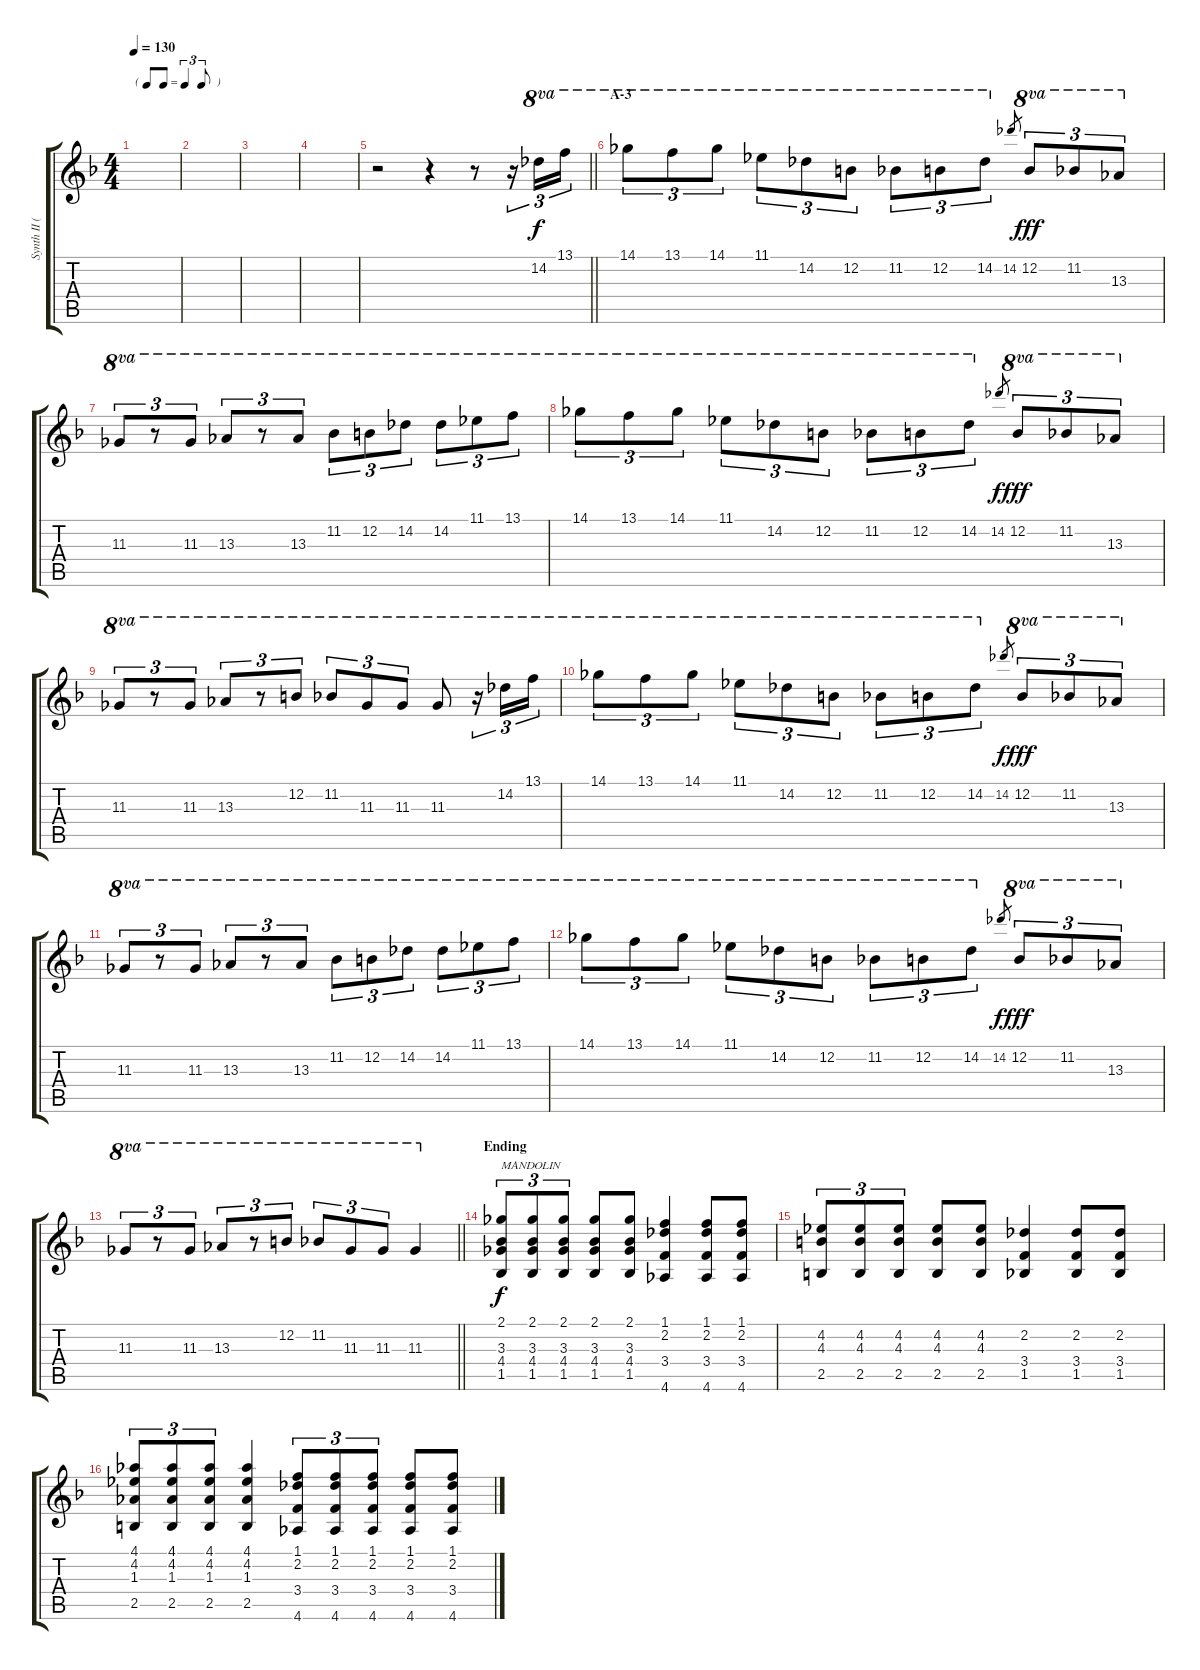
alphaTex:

\track ("Synth II (Kotobuki Tsumugi)" "Synth II (") {mute instrument banjo}
\staff {score tabs}
\tuning (E4 B3 G3 D3 A2 E2) {hide}
\displaytranspose 12
\ts (4 4)
\tf triplet8th
\tempo 130
\clef g2
\ks f
|
|
|
|
\barLineRight lightlight
r.2 r.4 r.8 r.16{tu (3 2)} 14.2.16{tu (3 2) ot 8va} 13.1.16{tu (3 2) ot 8va} |
\section ("" "A-3")
14.1.8{tu (3 2) ot 8va} 13.1.8{tu (3 2) ot 8va} 14.1.8{tu (3 2) ot 8va} 11.1.8{tu (3 2) ot 8va} 14.2.8{tu (3 2) ot 8va} 12.2.8{tu (3 2) ot 8va} 11.2.8{tu (3 2) ot 8va} 12.2.8{tu (3 2) ot 8va} 14.2.8{tu (3 2) ot 8va} 14.2.8{gr dy f} 12.2.8{tu (3 2) ot 8va dy fff} 11.2.8{tu (3 2) ot 8va} 13.3.8{tu (3 2) ot 8va} |
11.3.8{tu (3 2) ot 8va} r.8{tu (3 2) ot 8va} 11.3.8{tu (3 2) ot 8va} 13.3.8{tu (3 2) ot 8va} r.8{tu (3 2) ot 8va} 13.3.8{tu (3 2) ot 8va} 11.2.8{tu (3 2) ot 8va} 12.2.8{tu (3 2) ot 8va} 14.2.8{tu (3 2) ot 8va} 14.2.8{tu (3 2) ot 8va} 11.1.8{tu (3 2) ot 8va} 13.1.8{tu (3 2) ot 8va} |
14.1.8{tu (3 2) ot 8va} 13.1.8{tu (3 2) ot 8va} 14.1.8{tu (3 2) ot 8va} 11.1.8{tu (3 2) ot 8va} 14.2.8{tu (3 2) ot 8va} 12.2.8{tu (3 2) ot 8va} 11.2.8{tu (3 2) ot 8va} 12.2.8{tu (3 2) ot 8va} 14.2.8{tu (3 2) ot 8va} 14.2.8{gr dy f} 12.2.8{tu (3 2) ot 8va dy fff} 11.2.8{tu (3 2) ot 8va} 13.3.8{tu (3 2) ot 8va} |
11.3.8{tu (3 2) ot 8va} r.8{tu (3 2) ot 8va} 11.3.8{tu (3 2) ot 8va} 13.3.8{tu (3 2) ot 8va} r.8{tu (3 2) ot 8va} 12.2.8{tu (3 2) ot 8va} 11.2.8{tu (3 2) ot 8va} 11.3.8{tu (3 2) ot 8va} 11.3.8{tu (3 2) ot 8va} 11.3.8{ot 8va} r.16{tu (3 2) ot 8va} 14.2.16{tu (3 2) ot 8va} 13.1.16{tu (3 2) ot 8va} |
14.1.8{tu (3 2) ot 8va} 13.1.8{tu (3 2) ot 8va} 14.1.8{tu (3 2) ot 8va} 11.1.8{tu (3 2) ot 8va} 14.2.8{tu (3 2) ot 8va} 12.2.8{tu (3 2) ot 8va} 11.2.8{tu (3 2) ot 8va} 12.2.8{tu (3 2) ot 8va} 14.2.8{tu (3 2) ot 8va} 14.2.8{gr dy f} 12.2.8{tu (3 2) ot 8va dy fff} 11.2.8{tu (3 2) ot 8va} 13.3.8{tu (3 2) ot 8va} |
11.3.8{tu (3 2) ot 8va} r.8{tu (3 2) ot 8va} 11.3.8{tu (3 2) ot 8va} 13.3.8{tu (3 2) ot 8va} r.8{tu (3 2) ot 8va} 13.3.8{tu (3 2) ot 8va} 11.2.8{tu (3 2) ot 8va} 12.2.8{tu (3 2) ot 8va} 14.2.8{tu (3 2) ot 8va} 14.2.8{tu (3 2) ot 8va} 11.1.8{tu (3 2) ot 8va} 13.1.8{tu (3 2) ot 8va} |
14.1.8{tu (3 2) ot 8va} 13.1.8{tu (3 2) ot 8va} 14.1.8{tu (3 2) ot 8va} 11.1.8{tu (3 2) ot 8va} 14.2.8{tu (3 2) ot 8va} 12.2.8{tu (3 2) ot 8va} 11.2.8{tu (3 2) ot 8va} 12.2.8{tu (3 2) ot 8va} 14.2.8{tu (3 2) ot 8va} 14.2.8{gr dy f} 12.2.8{tu (3 2) ot 8va dy fff} 11.2.8{tu (3 2) ot 8va} 13.3.8{tu (3 2) ot 8va} |
\barLineRight lightlight
11.3.8{tu (3 2) ot 8va} r.8{tu (3 2) ot 8va} 11.3.8{tu (3 2) ot 8va} 13.3.8{tu (3 2) ot 8va} r.8{tu (3 2) ot 8va} 12.2.8{tu (3 2) ot 8va} 11.2.8{tu (3 2) ot 8va} 11.3.8{tu (3 2) ot 8va} 11.3.8{tu (3 2) ot 8va} 11.3.4{ot 8va} |
\section ("" "Ending")
(2.1 3.3 4.4 1.5).8{tu (3 2) txt "MANDOLIN" dy f instrument banjo} (2.1 3.3 4.4 1.5).8{tu (3 2)} (2.1 3.3 4.4 1.5).8{tu (3 2)} (2.1 3.3 4.4 1.5).8 (2.1 3.3 4.4 1.5).8 (1.1 2.2 3.4 4.6).4 (1.1 2.2 3.4 4.6).8 (1.1 2.2 3.4 4.6).8 |
(4.2 4.3 2.5).8{tu (3 2)} (4.2 4.3 2.5).8{tu (3 2)} (4.2 4.3 2.5).8{tu (3 2)} (4.2 4.3 2.5).8 (4.2 4.3 2.5).8 (2.2 3.4 1.5).4 (2.2 3.4 1.5).8 (2.2 3.4 1.5).8 |
(4.1 4.2 1.3 2.5).8{tu (3 2)} (4.1 4.2 1.3 2.5).8{tu (3 2)} (4.1 4.2 1.3 2.5).8{tu (3 2)} (4.1 4.2 1.3 2.5).4 (1.1 2.2 3.4 4.6).8{tu (3 2)} (1.1 2.2 3.4 4.6).8{tu (3 2)} (1.1 2.2 3.4 4.6).8{tu (3 2)} (1.1 2.2 3.4 4.6).8 (1.1 2.2 3.4 4.6).8
